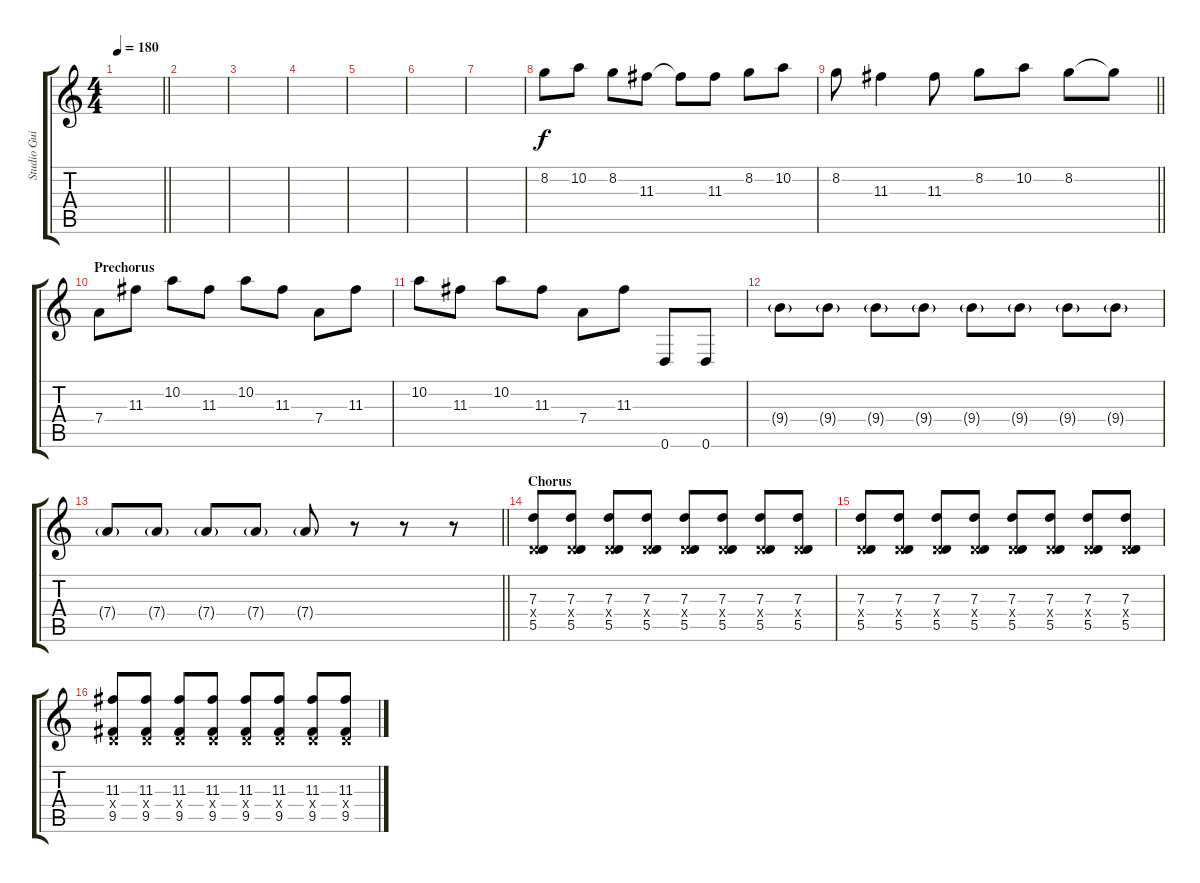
\track ("Studio Guitar" "Studio Gui") {instrument distortionguitar}
\staff {score tabs}
\tuning (E4 B3 G3 D3 A2 D2) {hide}
\ts (4 4)
\tempo 180
\clef g2
\barLineRight lightlight
\ks c
|
|
|
|
|
|
|
8.2.8 10.2.8 8.2.8 11.3.8 11.3{t}.8 11.3.8 8.2.8 10.2.8 |
\barLineRight lightlight
8.2.8 11.3.4 11.3.8 8.2.8 10.2.8 8.2.8 8.2{t}.8 |
\section ("" "Prechorus")
7.4.8 11.3.8 10.2.8 11.3.8 10.2.8 11.3.8 7.4.8 11.3.8 |
10.2.8 11.3.8 10.2.8 11.3.8 7.4.8 11.3.8 0.6.8 0.6.8 |
9.4{g}.8 9.4{g}.8 9.4{g}.8 9.4{g}.8 9.4{g}.8 9.4{g}.8 9.4{g}.8 9.4{g}.8 |
\barLineRight lightlight
7.4{g}.8 7.4{g}.8 7.4{g}.8 7.4{g}.8 7.4{g}.8 r.8 r.8 r.8 |
\section ("" "Chorus")
(7.3 0.4{x} 5.5).8 (7.3 0.4{x} 5.5).8 (7.3 0.4{x} 5.5).8 (7.3 0.4{x} 5.5).8 (7.3 0.4{x} 5.5).8 (7.3 0.4{x} 5.5).8 (7.3 0.4{x} 5.5).8 (7.3 0.4{x} 5.5).8 |
(7.3 0.4{x} 5.5).8 (7.3 0.4{x} 5.5).8 (7.3 0.4{x} 5.5).8 (7.3 0.4{x} 5.5).8 (7.3 0.4{x} 5.5).8 (7.3 0.4{x} 5.5).8 (7.3 0.4{x} 5.5).8 (7.3 0.4{x} 5.5).8 |
(11.3 0.4{x} 9.5).8 (11.3 0.4{x} 9.5).8 (11.3 0.4{x} 9.5).8 (11.3 0.4{x} 9.5).8 (11.3 0.4{x} 9.5).8 (11.3 0.4{x} 9.5).8 (11.3 0.4{x} 9.5).8 (11.3 0.4{x} 9.5).8
